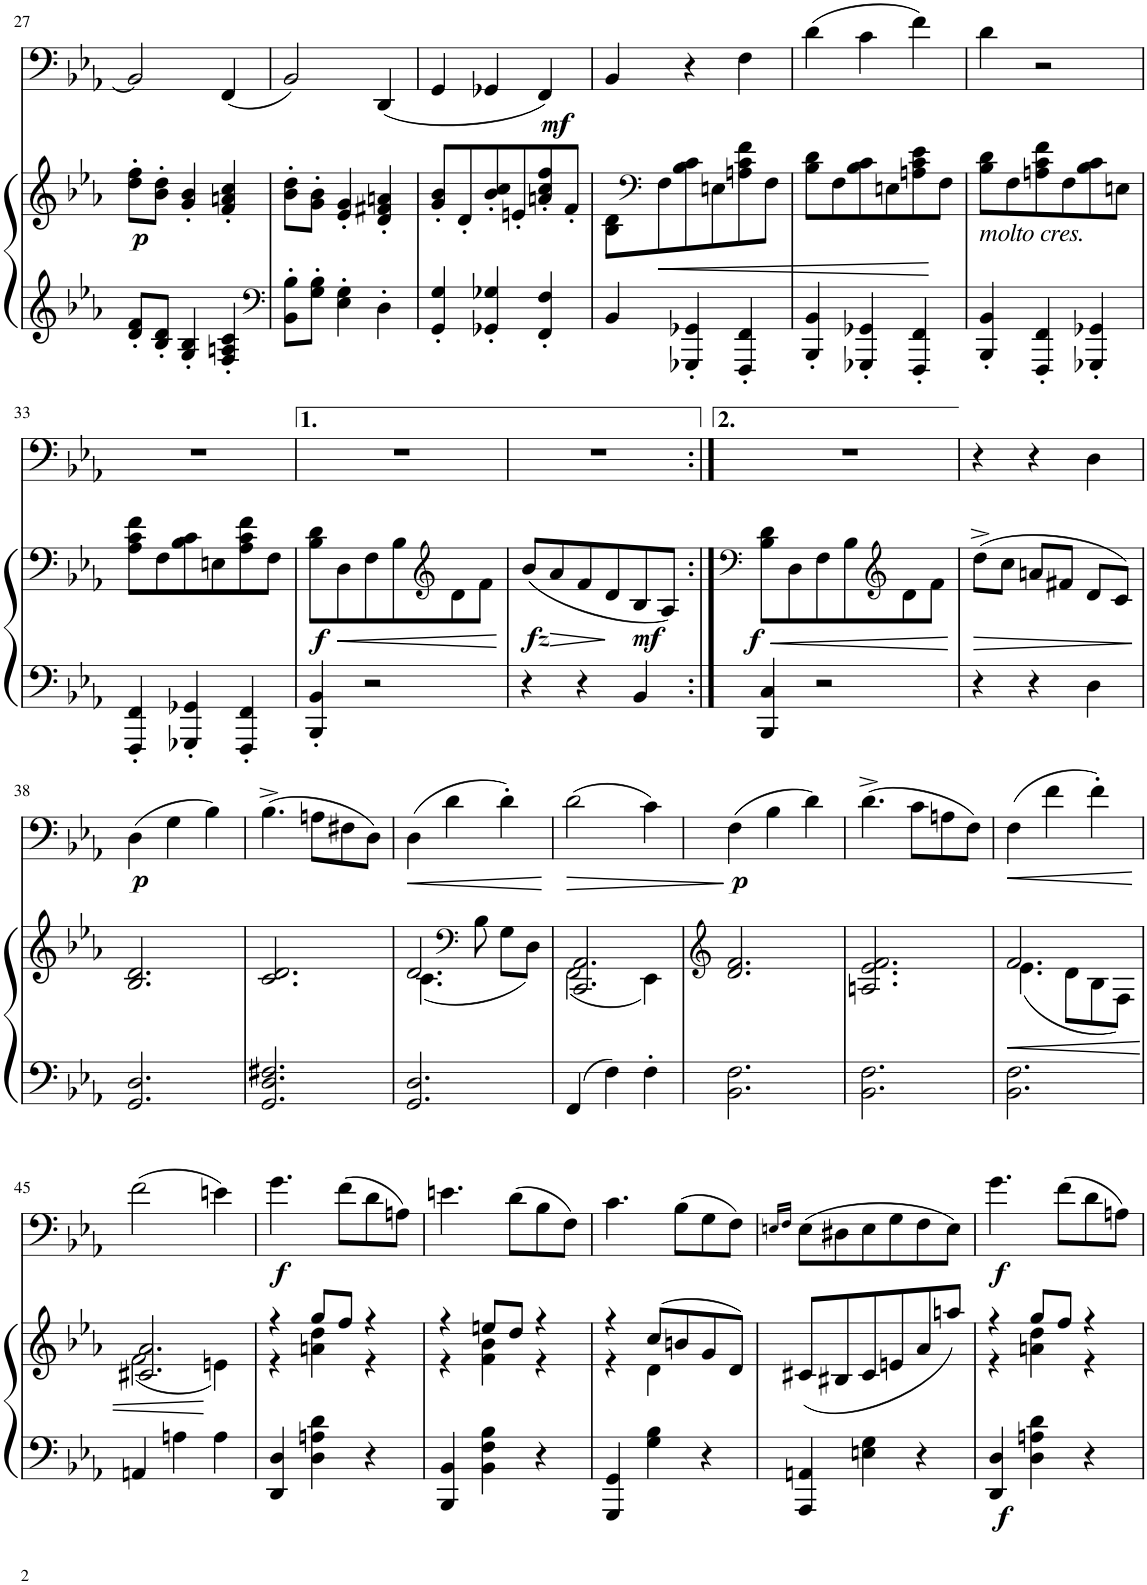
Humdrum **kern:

**kern	**kern	**dynam	**kern	**dynam
*part2	*part2	*part2	*part1	*part1
*staff3	*staff2	*staff2/3	*staff1	*staff1
*I"Piano	*	*	*I"Cello	*
*I'Pno	*	*	*	*
!!LO:PB:g=z
*clefG2	*clefG2	*	*clefF4	*
*k[b-e-a-]	*k[b-e-a-]	*	*k[b-e-a-]	*
*M3/4	*M3/4	*	*M3/4	*
=27	=27	=27	=27	=27
!	!	!LO:DY:b	!	!
8d/' 8f/'L	8dd\' 8ff\'L	p	2BB-/]	.
8B-/' 8d/'J	8b-\' 8dd\'J	.	.	.
4G/' 4B-/'	4g/' 4b-/'	.	.	.
4F/' 4An/' 4c/'	4f/' 4an/' 4cc/'	.	(4FF/	.
=28	=28	=28	=28	=28
*clefF4	*	*	*	*
8BB-\' 8B-\'L	8b-\' 8dd\'L	.	2BB-/)	.
8G\' 8B-\'J	8g\' 8b-\'J	.	.	.
4E-\' 4G\'	4e-/' 4g/'	.	.	.
4D'\	4d/' 4f#X/' 4an/'	.	(4DD/	.
=29	=29	=29	=29	=29
4GG/' 4G/'	8g/' 8b-/'L	.	4GG/	.
.	8d'/	.	.	.
4GG-X/' 4G-X/'	8b-/' 8cc/'	.	4GG-X/	.
.	8en'/	.	.	.
!	!	!	!	!LO:DY:b
4FF/' 4F/'	8an/' 8cc/' 8ff/'	.	4FF/)	mf
.	8f'/J	.	.	.
=30	=30	=30	=30	=30
4BB-/	8B-\ 8d\L	.	4BB-/	.
*	*clefF4	*	*	*
!	!	!LO:HP:b	!	!
.	8F\	<	.	.
4GGG-X/' 4GG-X/'	8B-\ 8c\	.	4r	.
.	8En\	.	.	.
4FFF/' 4FF/'	8An\ 8c\ 8f\	.	4F\	.
.	8F\J	.	.	.
=31	=31	=31	=31	=31
4BBB-/' 4BB-/'	8B-\ 8d\L	.	(4d\	.
.	8F\	.	.	.
4GGG-X/' 4GG-X/'	8B-\ 8c\	.	4c\	.
.	8En\	.	.	.
4FFF/' 4FF/'	8An\ 8c\ 8e-\	.	4f\)	.
.	8F\J	[	.	.
=32	=32	=32	=32	=32
!	!LO:TX:b:i:t=molto cres.	!	!	!
4BBB-/' 4BB-/'	8B-\ 8d\L	.	4d\	.
.	8F\	.	.	.
4FFF/' 4FF/'	8An\ 8c\ 8f\	.	2r	.
.	8F\	.	.	.
4GGG-X/' 4GG-X/'	8B-\ 8c\	.	.	.
.	8En\J	.	.	.
!!LO:LB:g=z
=33	=33	=33	=33	=33
4FFF/' 4FF/'	8A-\ 8c\ 8f\L	.	2.r	.
.	8F\	.	.	.
4GGG-X/' 4GG-X/'	8B-\ 8c\	.	.	.
.	8En\	.	.	.
4FFF/' 4FF/'	8A-\ 8c\ 8f\	.	.	.
.	8F\J	.	.	.
=34	=34	=34	=34	=34
!	!	!LO:DY:b	!	!
4BBB-/' 4BB-/'	8B-\ 8d\L	f	2.r	.
!	!	!LO:HP:b	!	!
.	8D\	<	.	.
2r	8F\	.	.	.
.	8B-\	.	.	.
*	*clefG2	*	*	*
.	8d\	.	.	.
.	8f\J	.	.	.
.	.	[	.	.
=35	=35	=35	=35	=35
!	!	!LO:DY:b	!	!
4r	(8b-/L	fz	2.r	.
!	!	!LO:HP:b	!	!
.	8a-/	>	.	.
4r	8f/	.	.	.
.	8d/	.	.	.
!	!	!LO:DY:b	!	!
4BB-/	8B-/	mf	.	.
.	8A-/J)	]	.	.
=36:|!	=36:|!	=36:|!	=36:|!	=36:|!
*	*clefF4	*	*	*
!	!	!LO:HP:b	!	!
!	!	!LO:DY:n=1:b	!	!
4BBB-/ 4C/	8B-\ 8d\L	< f	2.r	.
.	8D\	.	.	.
2r	8F\	.	.	.
.	8B-\	.	.	.
*	*clefG2	*	*	*
.	8d\	.	.	.
.	8f\J	.	.	.
.	.	[	.	.
=37	=37	=37	=37	=37
!	!	!LO:HP:b	!	!
4r	(8dd^\L	>	4r	.
.	8cc\J	.	.	.
4r	8an/L	.	4r	.
.	8f#X/J	.	.	.
4D\	8d/L	.	4D\	.
.	8c/J)	.	.	.
.	.	]	.	.
!!LO:LB:g=z
=38	=38	=38	=38	=38
!	!	!	!	!LO:DY:b
2.GG/ 2.D/	2.B-/ 2.d/	.	(4D\	p
.	.	.	4G\	.
.	.	.	4B-\)	.
=39	=39	=39	=39	=39
2.GG/ 2.D/ 2.F#X/	2.c/ 2.d/	.	(4.B-^\	.
.	.	.	8An\L	.
.	.	.	8F#X\	.
.	.	.	8D\J)	.
=40	=40	=40	=40	=40
*	*^	*	*	*
!	!	!	!	!	!LO:HP:b
2.GG/ 2.D/	2.d/	(4.c\	.	(4D\	<
.	.	.	.	4d\	.
*	*clefF4	*	*	*	*
.	.	8B-\	.	.	.
.	.	8G\L	.	4d'\)	.
.	.	8D\J)	.	.	.
*	*v	*v	*	*	*
.	.	.	.	[
=41	=41	=41	=41	=41
*	*^	*	*	*
!	!	!	!	!	!LO:HP:b
4FF/	2.CC/ 2.AA-/	(2FF\	.	(2d\	>
4F\	.	.	.	.	.
4F'\	.	4EE-\)	.	4c\)	.
*	*v	*v	*	*	*
.	.	.	.	]
=42	=42	=42	=42	=42
*	*clefG2	*	*	*
!	!	!	!	!LO:DY:b
2.BB-\ 2.F\	2.d/ 2.f/	.	(4F\	p
.	.	.	4B-\	.
.	.	.	4d\)	.
=43	=43	=43	=43	=43
2.BB-\ 2.F\	2.An/ 2.e-/ 2.f/	.	(4.d^\	.
.	.	.	8c\L	.
.	.	.	8An\	.
.	.	.	8F\J)	.
=44	=44	=44	=44	=44
!	!	!LO:HP:b	!	!LO:HP:b
*	*^	*	*	*
2.BB-\ 2.F\	2.f/	(4.e-\	<	(4F\	<
.	.	.	.	4f\	.
.	.	8d\L	.	.	.
.	.	8B-\	.	4f'\)	.
.	.	8F\J)	.	.	.
*	*v	*v	*	*	*
.	.	.	.	[
!!LO:LB:g=z
=45	=45	=45	=45	=45
*	*^	*	*	*
4AAn/	2.c#X/ 2.a-/	(2f\	.	(2f\	.
4An\	.	.	.	.	.
4A\	.	4en\)	[	4en\)	.
=46	=46	=46	=46	=46	=46
!	!	!	!	!	!LO:DY:b
4DD/ 4D/	4r	4r	.	4.g\	f
4D\ 4An\ 4d\	8gg/L	4an\ 4dd\	.	.	.
.	8ff/J	.	.	(8f\L	.
4r	4r	4r	.	8d\	.
.	.	.	.	8An\J)	.
=47	=47	=47	=47	=47	=47
4BBB-/ 4BB-/	4r	4r	.	4.en\	.
4BB-\ 4F\ 4B-\	8een/L	4f\ 4b-\	.	.	.
.	8dd/J	.	.	(8d\L	.
4r	4r	4r	.	8B-\	.
.	.	.	.	8F\J)	.
=48	=48	=48	=48	=48	=48
4GGG/ 4GG/	4r	4r	.	4.c\	.
4G\ 4B-\	(8cc/L	4d\	.	.	.
.	8bn/	.	.	(8B-\L	.
4r	8g/	4ryy	.	8G\	.
.	8d/J)	.	.	8F\J)	.
*	*v	*v	*	*	*
=49	=49	=49	=49	=49
.	.	.	16qEn/LL	.
.	.	.	16qF/JJ	.
4AAA-/ 4AAn/	(8c#X/L	.	(8E\L	.
.	8B#X/	.	8D#X\	.
4En\ 4G\	8c#/	.	8E\	.
.	8en/	.	8G\	.
4r	8a-/	.	8F\	.
.	8aan/J)	.	8E\J)	.
=50	=50	=50	=50	=50
*	*^	*	*	*
!	!	!	!LO:DY:b=2	!	!LO:DY:b
4DD/ 4D/	4r	4r	f	4.g\	f
4D\ 4An\ 4d\	8gg/L	4an\ 4dd\	.	.	.
.	8ff/J	.	.	(8f\L	.
4r	4r	4r	.	8d\	.
.	.	.	.	8An\J)	.
*	*v	*v	*	*	*
=	=	=	=	=
*-	*-	*-	*-	*-
